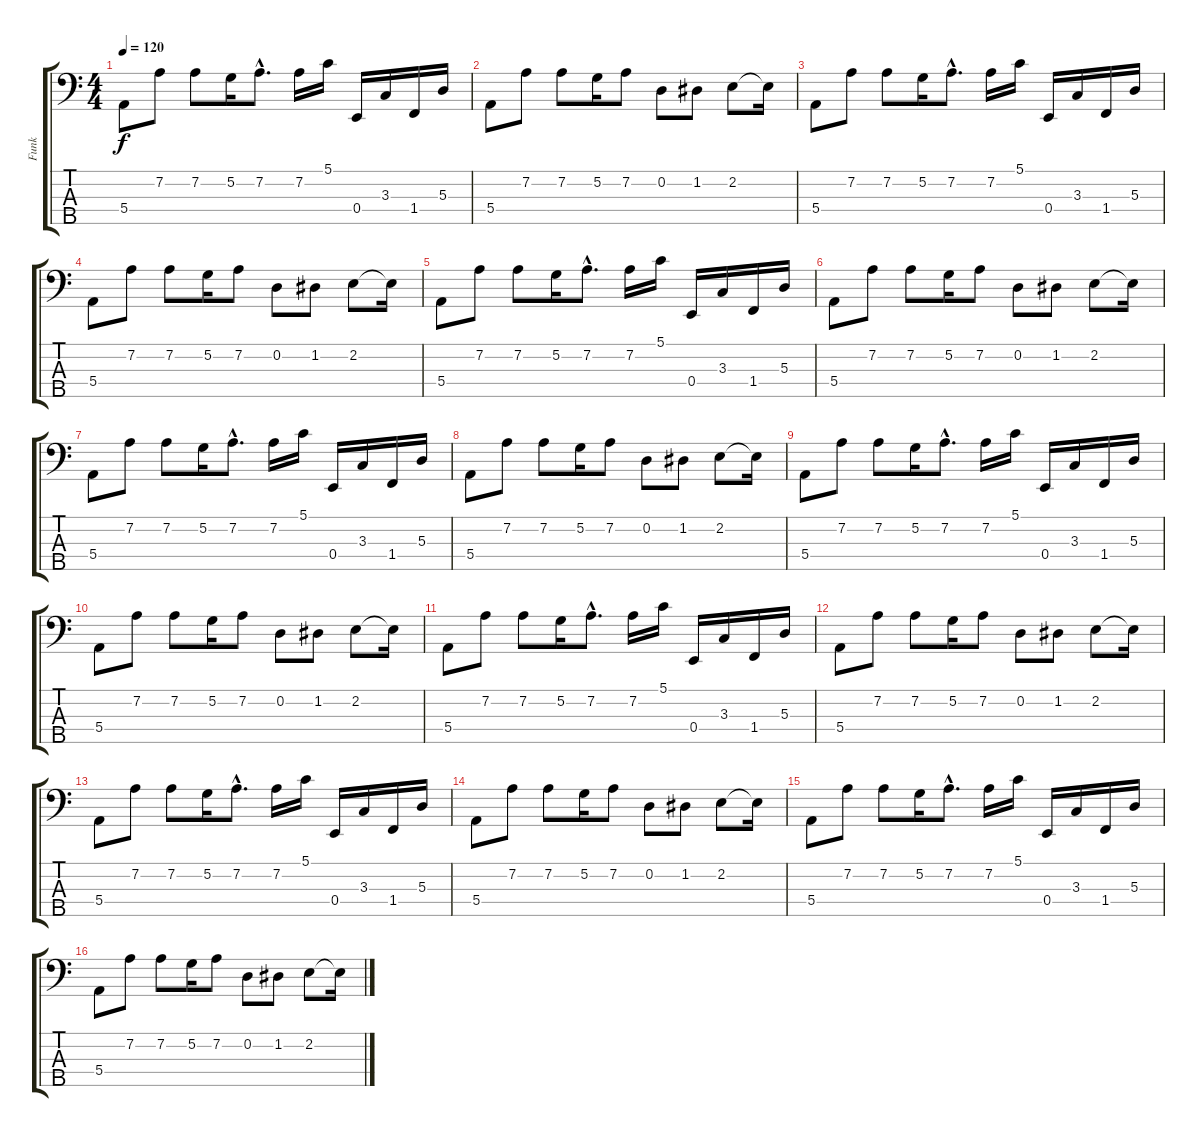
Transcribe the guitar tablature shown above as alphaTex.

\track ("Funk" "Funk") {instrument slapbass1}
\staff {score tabs}
\tuning (G2 D2 A1 E1 B0) {hide}
\ts (4 4)
\tempo 120
\clef f4
\ks c
5.4.8{dy f} 7.2.8 7.2.8 5.2.16 7.2{hac}.8{d} 7.2.16 5.1.16 0.4.16 3.3.16 1.4.16 5.3.16 |
5.4.8 7.2.8 7.2.8 5.2.16 7.2.8 0.2.8 1.2.8 2.2.8 2.2{t}.16 |
5.4.8 7.2.8 7.2.8 5.2.16 7.2{hac}.8{d} 7.2.16 5.1.16 0.4.16 3.3.16 1.4.16 5.3.16 |
5.4.8 7.2.8 7.2.8 5.2.16 7.2.8 0.2.8 1.2.8 2.2.8 2.2{t}.16 |
5.4.8 7.2.8 7.2.8 5.2.16 7.2{hac}.8{d} 7.2.16 5.1.16 0.4.16 3.3.16 1.4.16 5.3.16 |
5.4.8 7.2.8 7.2.8 5.2.16 7.2.8 0.2.8 1.2.8 2.2.8 2.2{t}.16 |
5.4.8 7.2.8 7.2.8 5.2.16 7.2{hac}.8{d} 7.2.16 5.1.16 0.4.16 3.3.16 1.4.16 5.3.16 |
5.4.8 7.2.8 7.2.8 5.2.16 7.2.8 0.2.8 1.2.8 2.2.8 2.2{t}.16 |
5.4.8 7.2.8 7.2.8 5.2.16 7.2{hac}.8{d} 7.2.16 5.1.16 0.4.16 3.3.16 1.4.16 5.3.16 |
5.4.8 7.2.8 7.2.8 5.2.16 7.2.8 0.2.8 1.2.8 2.2.8 2.2{t}.16 |
5.4.8 7.2.8 7.2.8 5.2.16 7.2{hac}.8{d} 7.2.16 5.1.16 0.4.16 3.3.16 1.4.16 5.3.16 |
5.4.8 7.2.8 7.2.8 5.2.16 7.2.8 0.2.8 1.2.8 2.2.8 2.2{t}.16 |
5.4.8 7.2.8 7.2.8 5.2.16 7.2{hac}.8{d} 7.2.16 5.1.16 0.4.16 3.3.16 1.4.16 5.3.16 |
5.4.8 7.2.8 7.2.8 5.2.16 7.2.8 0.2.8 1.2.8 2.2.8 2.2{t}.16 |
5.4.8 7.2.8 7.2.8 5.2.16 7.2{hac}.8{d} 7.2.16 5.1.16 0.4.16 3.3.16 1.4.16 5.3.16 |
5.4.8 7.2.8 7.2.8 5.2.16 7.2.8 0.2.8 1.2.8 2.2.8 2.2{t}.16
